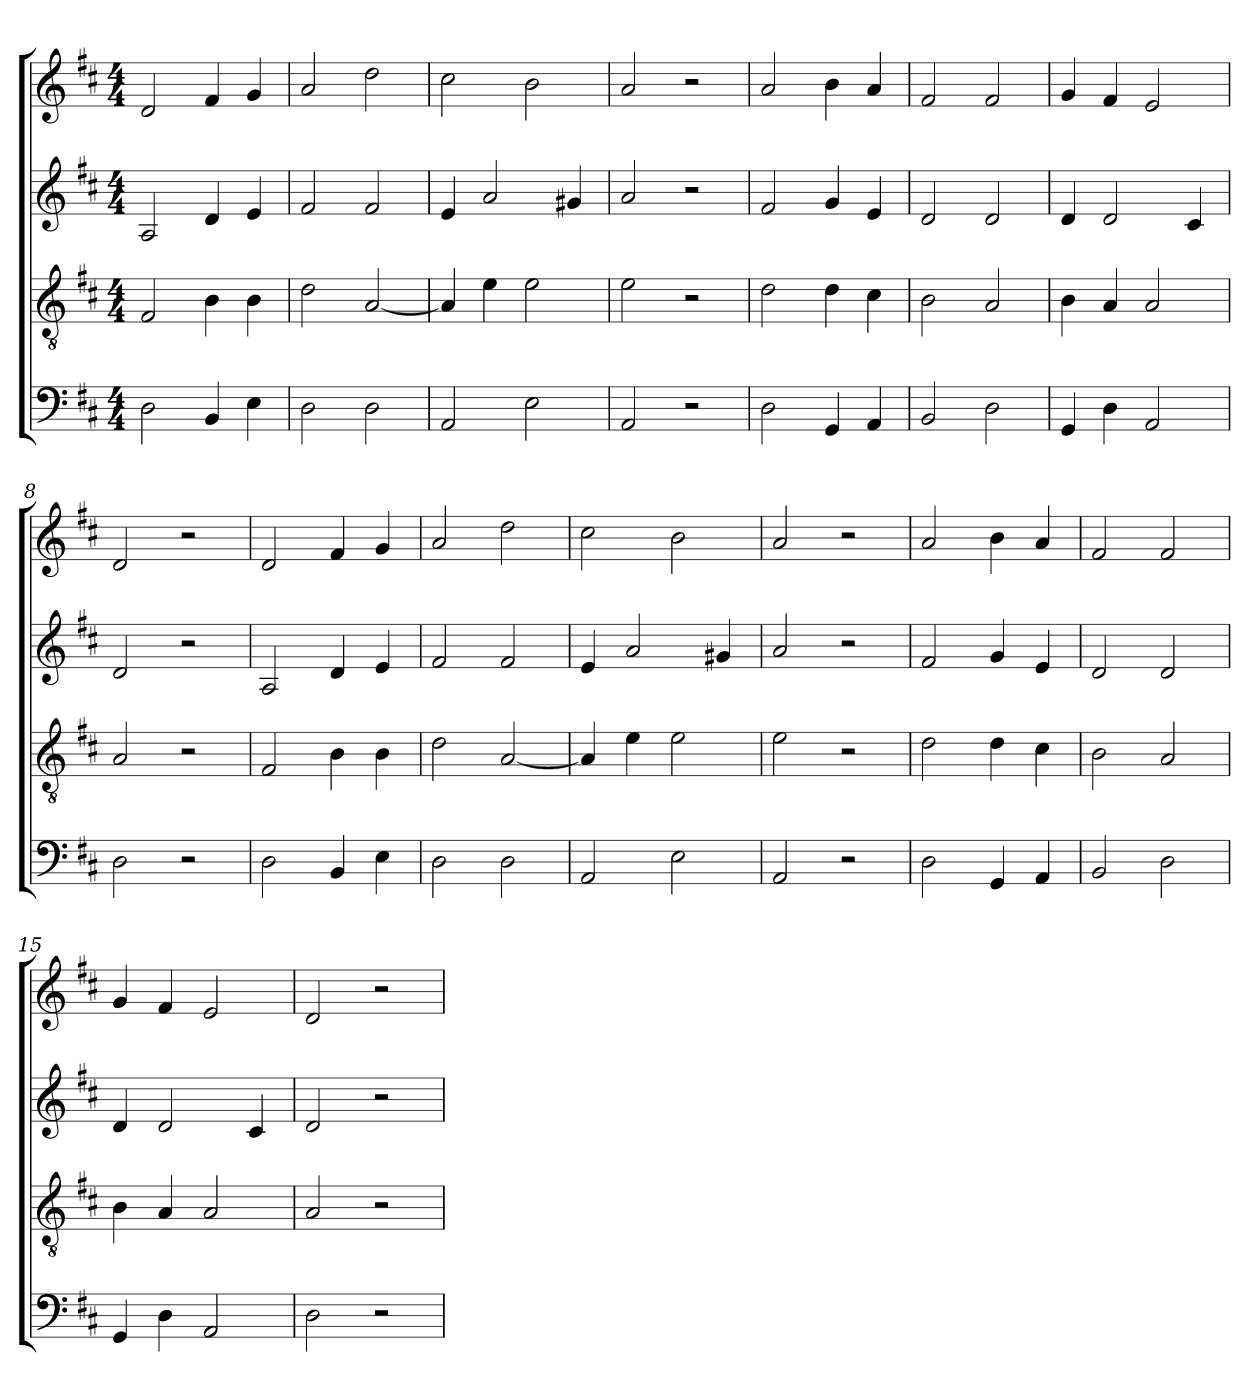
**kern	**kern	**kern	**kern
*part4	*part3	*part2	*part1
*staff4	*staff3	*staff2	*staff1
*clefF4	*clefGv2	*clefG2	*clefG2
*k[f#c#]	*k[f#c#]	*k[f#c#]	*k[f#c#]
*M4/4	*M4/4	*M4/4	*M4/4
=1	=1	=1	=1
2D	2F#	2A	2d
4BB	4B	4d	4f#
4E	4B	4e	4g
=2	=2	=2	=2
2D	2d	2f#	2a
2D	[2A	2f#	2dd
=3	=3	=3	=3
2AA	4A]	4e	2cc#
.	4e	2a	.
2E	2e	.	2b
.	.	4g#X	.
=4	=4	=4	=4
2AA	2e	2a	2a
2r	2r	2r	2r
=5	=5	=5	=5
2D	2d	2f#	2a
4GG	4d	4g	4b
4AA	4c#	4e	4a
=6	=6	=6	=6
2BB	2B	2d	2f#
2D	2A	2d	2f#
=7	=7	=7	=7
4GG	4B	4d	4g
4D	4A	2d	4f#
2AA	2A	.	2e
.	.	4c#	.
=8	=8	=8	=8
2D	2A	2d	2d
2r	2r	2r	2r
=9	=9	=9	=9
2D	2F#	2A	2d
4BB	4B	4d	4f#
4E	4B	4e	4g
!!LO:LB:g=z
=10	=10	=10	=10
2D	2d	2f#	2a
2D	[2A	2f#	2dd
=11	=11	=11	=11
2AA	4A]	4e	2cc#
.	4e	2a	.
2E	2e	.	2b
.	.	4g#X	.
=12	=12	=12	=12
2AA	2e	2a	2a
2r	2r	2r	2r
=13	=13	=13	=13
2D	2d	2f#	2a
4GG	4d	4g	4b
4AA	4c#	4e	4a
=14	=14	=14	=14
2BB	2B	2d	2f#
2D	2A	2d	2f#
=15	=15	=15	=15
4GG	4B	4d	4g
4D	4A	2d	4f#
2AA	2A	.	2e
.	.	4c#	.
=16	=16	=16	=16
2D	2A	2d	2d
2r	2r	2r	2r
=	=	=	=
*-	*-	*-	*-
